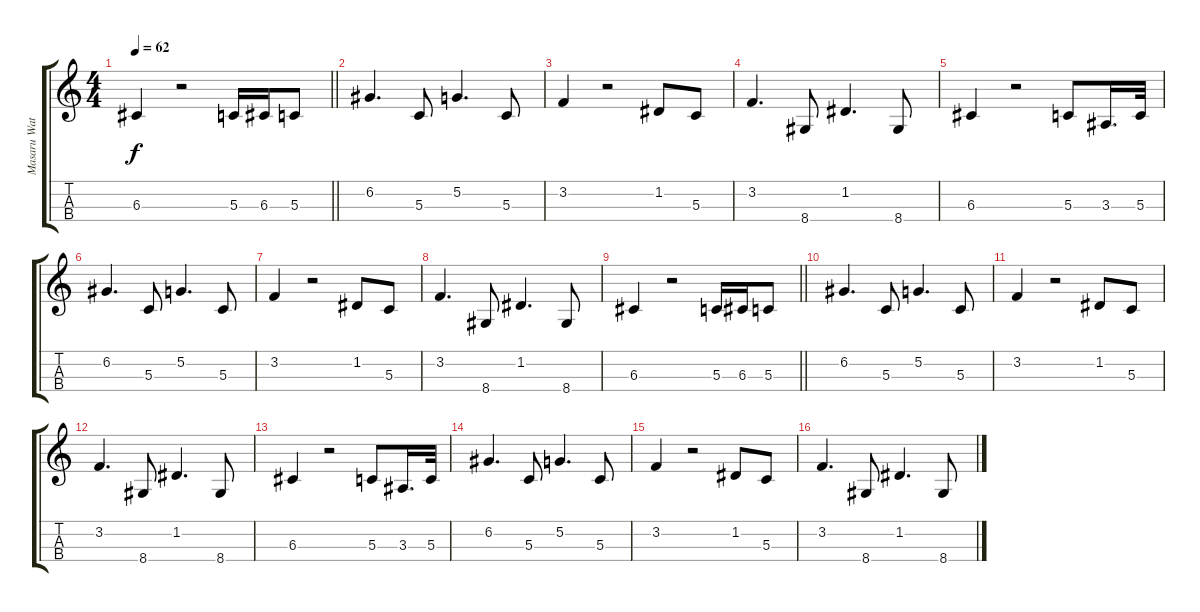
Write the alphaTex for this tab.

\track ("Masaru Watanabe" "Masaru Wat") {instrument koto}
\staff {score tabs}
\tuning (A4 D4 G3 C3) {hide}
\ts (4 4)
\tempo 62
\clef g2
\barLineRight lightlight
\ks c
6.3.4{dy f} r.2 5.3.16 6.3.16 5.3.8 |
6.2.4{d} 5.3.8 5.2.4{d} 5.3.8 |
3.2.4 r.2 1.2.8 5.3.8 |
3.2.4{d} 8.4.8 1.2.4{d} 8.4.8 |
6.3.4 r.2 5.3.8 3.3.16{d} 5.3.32 |
6.2.4{d} 5.3.8 5.2.4{d} 5.3.8 |
3.2.4 r.2 1.2.8 5.3.8 |
3.2.4{d} 8.4.8 1.2.4{d} 8.4.8 |
\barLineRight lightlight
6.3.4 r.2 5.3.16 6.3.16 5.3.8 |
6.2.4{d} 5.3.8 5.2.4{d} 5.3.8 |
3.2.4 r.2 1.2.8 5.3.8 |
3.2.4{d} 8.4.8 1.2.4{d} 8.4.8 |
6.3.4 r.2 5.3.8 3.3.16{d} 5.3.32 |
6.2.4{d} 5.3.8 5.2.4{d} 5.3.8 |
3.2.4 r.2 1.2.8 5.3.8 |
3.2.4{d} 8.4.8 1.2.4{d} 8.4.8
